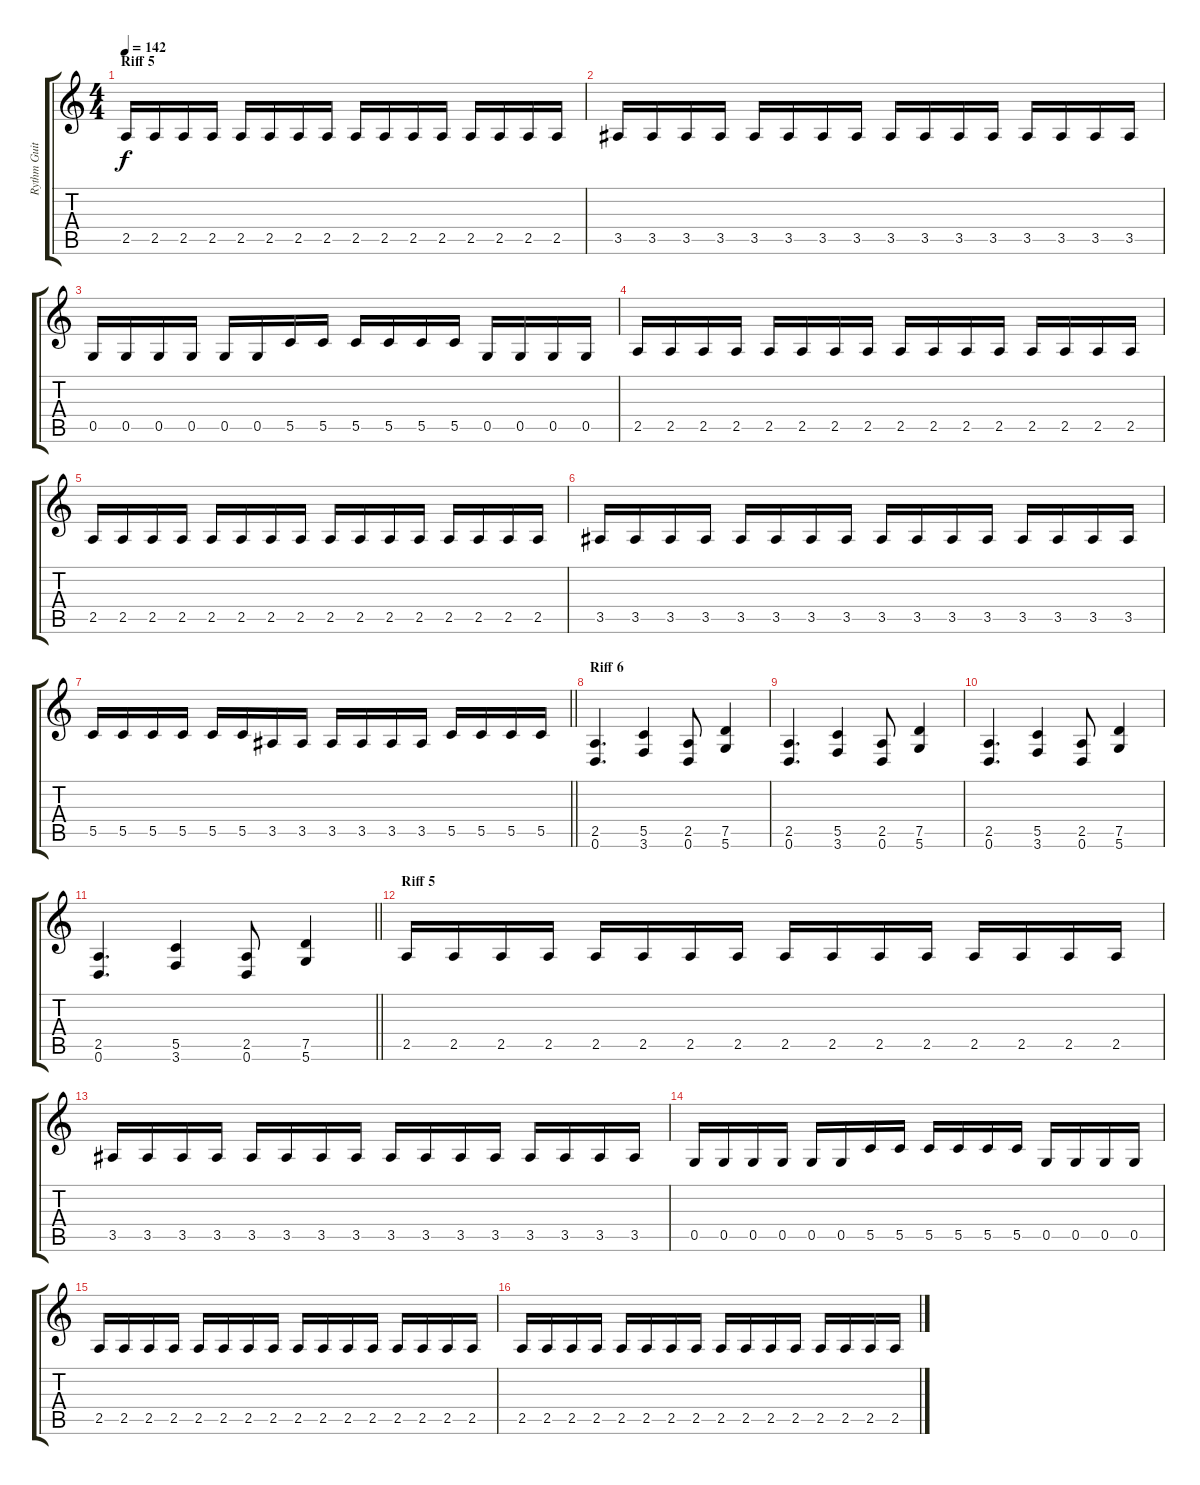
\track ("Rythm Guitar" "Rythm Guit") {instrument distortionguitar}
\staff {score tabs}
\tuning (D4 A3 F3 C3 G2 D2) {hide}
\ts (4 4)
\section ("" "Riff 5")
\tempo 142
\clef g2
\ks c
2.5.16{dy f} 2.5.16 2.5.16 2.5.16 2.5.16 2.5.16 2.5.16 2.5.16 2.5.16 2.5.16 2.5.16 2.5.16 2.5.16 2.5.16 2.5.16 2.5.16 |
3.5.16 3.5.16 3.5.16 3.5.16 3.5.16 3.5.16 3.5.16 3.5.16 3.5.16 3.5.16 3.5.16 3.5.16 3.5.16 3.5.16 3.5.16 3.5.16 |
0.5.16 0.5.16 0.5.16 0.5.16 0.5.16 0.5.16 5.5.16 5.5.16 5.5.16 5.5.16 5.5.16 5.5.16 0.5.16 0.5.16 0.5.16 0.5.16 |
2.5.16 2.5.16 2.5.16 2.5.16 2.5.16 2.5.16 2.5.16 2.5.16 2.5.16 2.5.16 2.5.16 2.5.16 2.5.16 2.5.16 2.5.16 2.5.16 |
2.5.16 2.5.16 2.5.16 2.5.16 2.5.16 2.5.16 2.5.16 2.5.16 2.5.16 2.5.16 2.5.16 2.5.16 2.5.16 2.5.16 2.5.16 2.5.16 |
3.5.16 3.5.16 3.5.16 3.5.16 3.5.16 3.5.16 3.5.16 3.5.16 3.5.16 3.5.16 3.5.16 3.5.16 3.5.16 3.5.16 3.5.16 3.5.16 |
\barLineRight lightlight
5.5.16 5.5.16 5.5.16 5.5.16 5.5.16 5.5.16 3.5.16 3.5.16 3.5.16 3.5.16 3.5.16 3.5.16 5.5.16 5.5.16 5.5.16 5.5.16 |
\section ("" "Riff 6")
(2.5 0.6).4{d} (5.5 3.6).4 (2.5 0.6).8 (7.5 5.6).4 |
(2.5 0.6).4{d} (5.5 3.6).4 (2.5 0.6).8 (7.5 5.6).4 |
(2.5 0.6).4{d} (5.5 3.6).4 (2.5 0.6).8 (7.5 5.6).4 |
\barLineRight lightlight
(2.5 0.6).4{d} (5.5 3.6).4 (2.5 0.6).8 (7.5 5.6).4 |
\section ("" "Riff 5")
2.5.16 2.5.16 2.5.16 2.5.16 2.5.16 2.5.16 2.5.16 2.5.16 2.5.16 2.5.16 2.5.16 2.5.16 2.5.16 2.5.16 2.5.16 2.5.16 |
3.5.16 3.5.16 3.5.16 3.5.16 3.5.16 3.5.16 3.5.16 3.5.16 3.5.16 3.5.16 3.5.16 3.5.16 3.5.16 3.5.16 3.5.16 3.5.16 |
0.5.16 0.5.16 0.5.16 0.5.16 0.5.16 0.5.16 5.5.16 5.5.16 5.5.16 5.5.16 5.5.16 5.5.16 0.5.16 0.5.16 0.5.16 0.5.16 |
2.5.16 2.5.16 2.5.16 2.5.16 2.5.16 2.5.16 2.5.16 2.5.16 2.5.16 2.5.16 2.5.16 2.5.16 2.5.16 2.5.16 2.5.16 2.5.16 |
2.5.16 2.5.16 2.5.16 2.5.16 2.5.16 2.5.16 2.5.16 2.5.16 2.5.16 2.5.16 2.5.16 2.5.16 2.5.16 2.5.16 2.5.16 2.5.16
